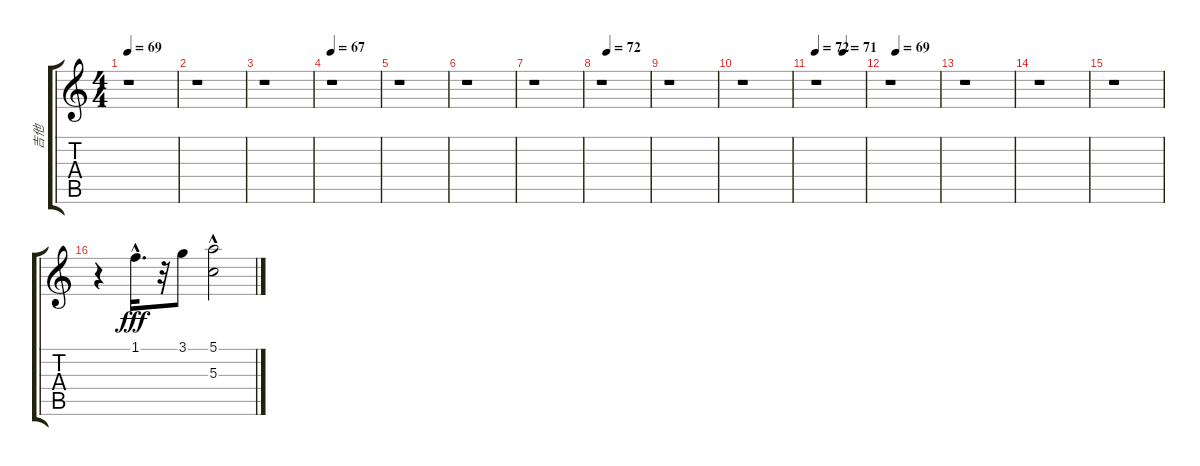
\track ("吉他" "吉他") {instrument acousticguitarnylon}
\staff {score tabs}
\tuning (E4 B3 G3 D3 A2 E2) {hide}
\ts (4 4)
\tempo 69
\clef g2
\ks c
r.1{dy fff} |
r.1 |
r.1 |
\tempo 67
r.1 |
r.1 |
r.1 |
r.1 |
\tempo (72 0.125)
r.1 |
r.1 |
r.1 |
\tempo 72
\tempo (71 0.5625)
r.1 |
\tempo (69 0.125)
r.1 |
r.1 |
r.1 |
r.1 |
r.4 1.1{hac}.16{d} r.32 3.1.8 (5.1 5.3{hac}).2
